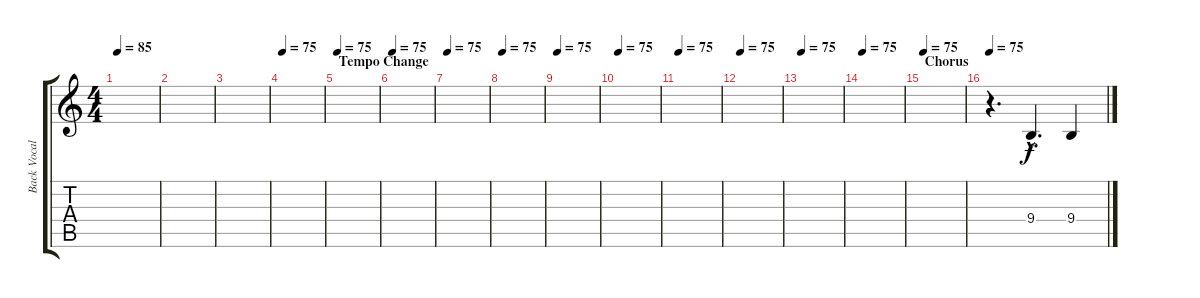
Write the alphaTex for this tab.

\track ("Back Vocal" "Back Vocal") {instrument oboe}
\staff {score tabs}
\tuning (E4 B3 G3 D3 A2 E2) {hide}
\ts (4 4)
\tempo 85
\clef g2
\ks c
|
|
|
\tempo 75
|
\section ("" "Tempo Change")
\tempo 75
|
\tempo 75
|
\tempo 75
|
\tempo 75
|
\tempo 75
|
\tempo 75
|
\tempo 75
|
\tempo 75
|
\tempo 75
|
\tempo 75
|
\section ("" "Chorus")
\tempo 75
|
\tempo 75
r.4{d} 9.4{hac}.4{d} 9.4.4
